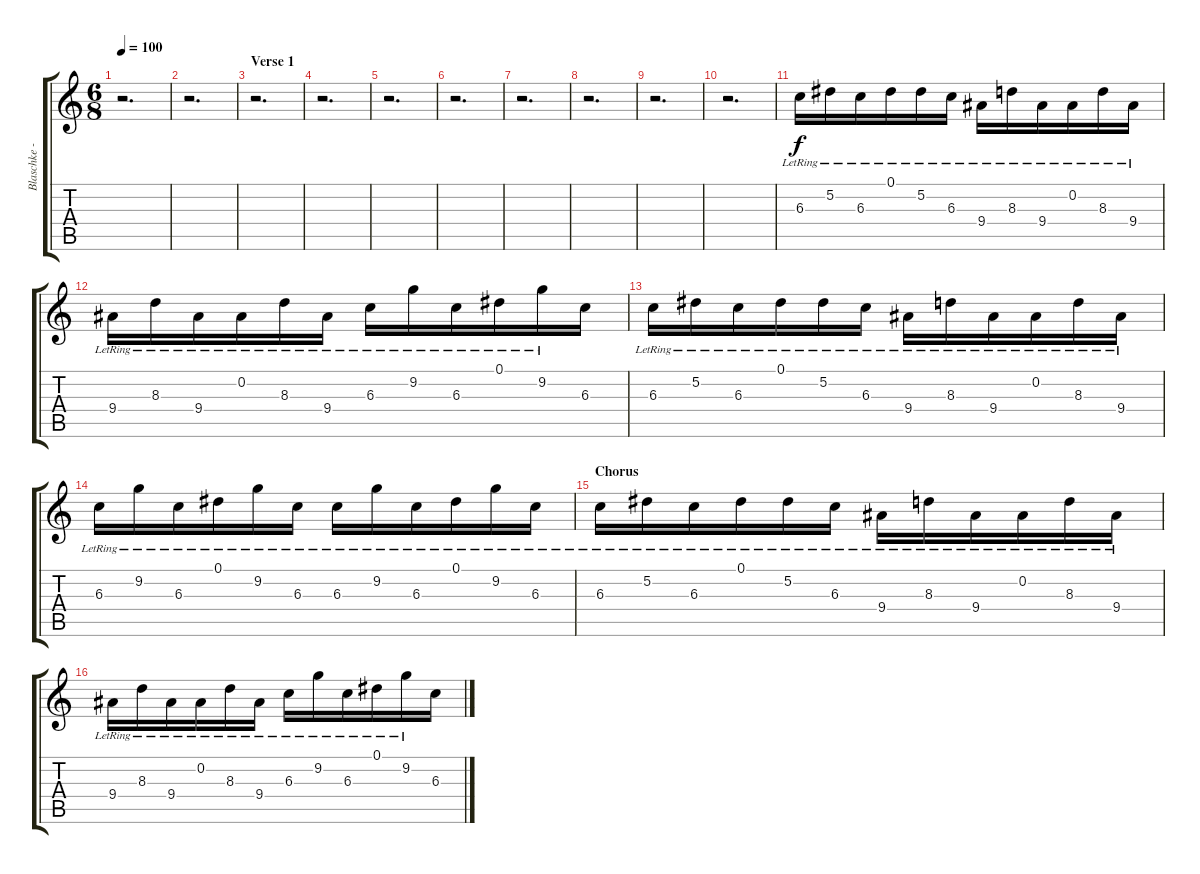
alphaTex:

\track ("Blaschke - Crunch" "Blaschke -") {instrument overdrivenguitar}
\staff {score tabs}
\tuning (Eb4 Bb3 Gb3 Db3 Ab2 Eb2) {hide}
\ts (6 8)
\tempo 100
\clef g2
\ks c
r.2{d dy f instrument overdrivenguitar} |
r.2{d} |
\section ("" "Verse 1")
r.2{d} |
r.2{d} |
r.2{d} |
r.2{d} |
r.2{d} |
r.2{d} |
r.2{d} |
r.2{d} |
6.3{lr}.16 5.2{lr}.16 6.3{lr}.16 0.1{lr}.16 5.2{lr}.16 6.3{lr}.16 9.4{lr}.16 8.3{lr}.16 9.4{lr}.16 0.2{lr}.16 8.3{lr}.16 9.4{lr}.16 |
9.4{lr}.16 8.3{lr}.16 9.4{lr}.16 0.2{lr}.16 8.3{lr}.16 9.4{lr}.16 6.3{lr}.16 9.2{lr}.16 6.3{lr}.16 0.1{lr}.16 9.2{lr}.16 6.3.16 |
6.3{lr}.16 5.2{lr}.16 6.3{lr}.16 0.1{lr}.16 5.2{lr}.16 6.3{lr}.16 9.4{lr}.16 8.3{lr}.16 9.4{lr}.16 0.2{lr}.16 8.3{lr}.16 9.4{lr}.16 |
6.3{lr}.16 9.2{lr}.16 6.3{lr}.16 0.1{lr}.16 9.2{lr}.16 6.3{lr}.16 6.3{lr}.16 9.2{lr}.16 6.3{lr}.16 0.1{lr}.16 9.2{lr}.16 6.3{lr}.16 |
\section ("" "Chorus")
6.3{lr}.16 5.2{lr}.16 6.3{lr}.16 0.1{lr}.16 5.2{lr}.16 6.3{lr}.16 9.4{lr}.16 8.3{lr}.16 9.4{lr}.16 0.2{lr}.16 8.3{lr}.16 9.4{lr}.16 |
9.4{lr}.16 8.3{lr}.16 9.4{lr}.16 0.2{lr}.16 8.3{lr}.16 9.4{lr}.16 6.3{lr}.16 9.2{lr}.16 6.3{lr}.16 0.1{lr}.16 9.2{lr}.16 6.3.16
